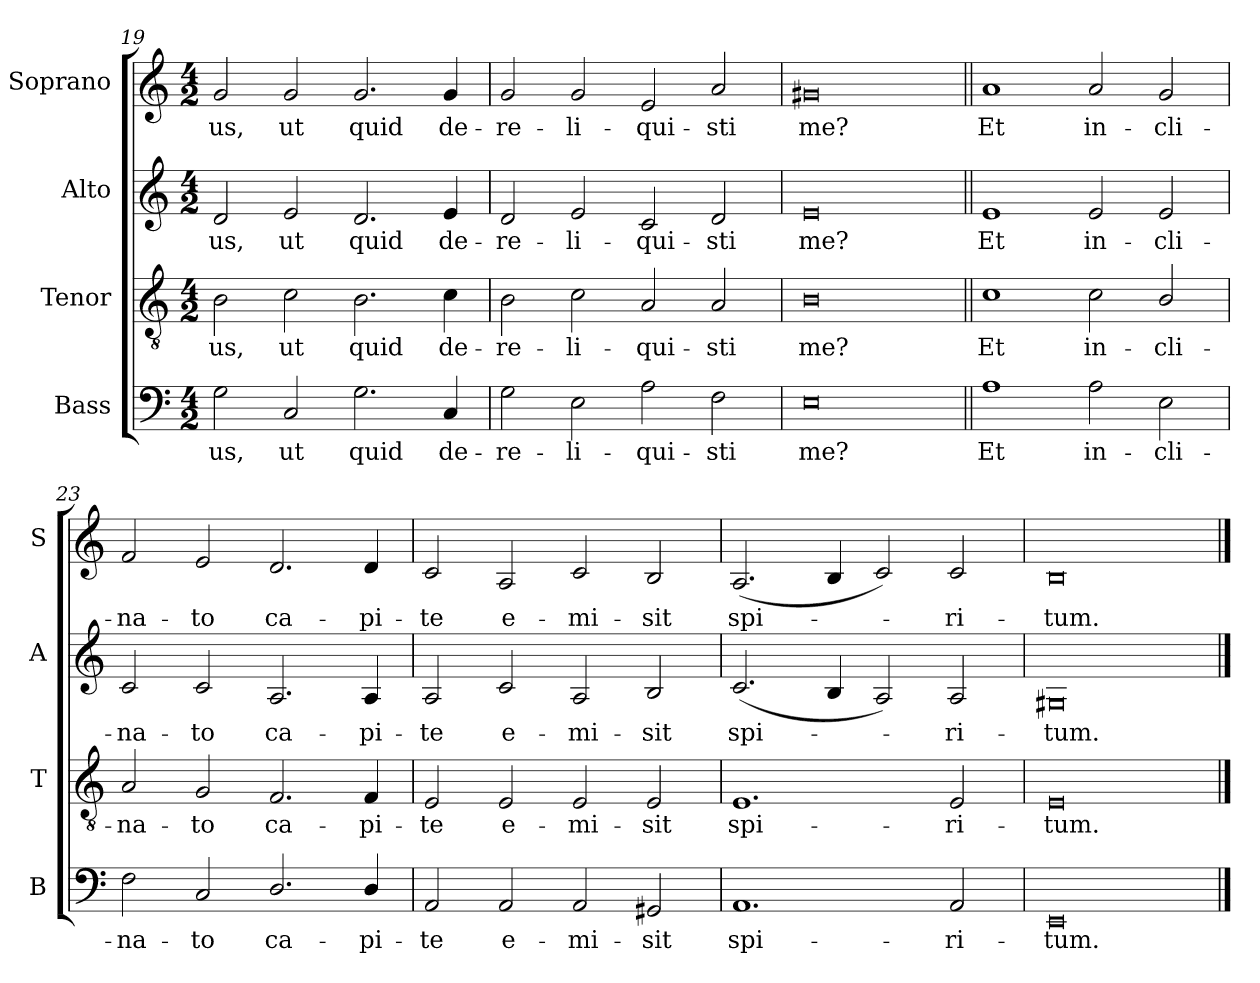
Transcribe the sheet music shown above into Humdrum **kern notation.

**kern	**text	**kern	**text	**kern	**text	**kern	**text
*part4	*part4	*part3	*part3	*part2	*part2	*part1	*part1
*staff4	*staff4	*staff3	*staff3	*staff2	*staff2	*staff1	*staff1
*I"Bass	*	*I"Tenor	*	*I"Alto	*	*I"Soprano	*
*I'B	*	*I'T	*	*I'A	*	*I'S	*
*clefF4	*	*clefGv2	*	*clefG2	*	*clefG2	*
*k[]	*	*k[]	*	*k[]	*	*k[]	*
*C:	*	*C:	*	*C:	*	*C:	*
*M4/2	*	*M4/2	*	*M4/2	*	*M4/2	*
=19	=19	=19	=19	=19	=19	=19	=19
!	!LO:LY:b	!	!LO:LY:b	!	!LO:LY:b	!	!LO:LY:b
2G	-us,	2B	-us,	2d	-us,	2g	-us,
!	!LO:LY:b	!	!LO:LY:b	!	!LO:LY:b	!	!LO:LY:b
2C	ut	2c	ut	2e	ut	2g	ut
!	!LO:LY:b	!	!LO:LY:b	!	!LO:LY:b	!	!LO:LY:b
2.G	quid	2.B	quid	2.d	quid	2.g	quid
!	!LO:LY:b	!	!LO:LY:b	!	!LO:LY:b	!	!LO:LY:b
4C	de-	4c	de-	4e	de-	4g	de-
=20	=20	=20	=20	=20	=20	=20	=20
!	!LO:LY:b	!	!LO:LY:b	!	!LO:LY:b	!	!LO:LY:b
2G	-re-	2B	-re-	2d	-re-	2g	-re-
!	!LO:LY:b	!	!LO:LY:b	!	!LO:LY:b	!	!LO:LY:b
2E	-li-	2c	-li-	2e	-li-	2g	-li-
!	!LO:LY:b	!	!LO:LY:b	!	!LO:LY:b	!	!LO:LY:b
2A	-qui-	2A	-qui-	2c	-qui-	2e	-qui-
!	!LO:LY:b	!	!LO:LY:b	!	!LO:LY:b	!	!LO:LY:b
2F	-sti	2A	-sti	2d	-sti	2a	-sti
=21	=21	=21	=21	=21	=21	=21	=21
!	!LO:LY:b	!	!LO:LY:b	!	!LO:LY:b	!	!LO:LY:b
0E	me?	0B	me?	0e	me?	0g#X	me?
=22||	=22||	=22||	=22||	=22||	=22||	=22||	=22||
!	!LO:LY:b	!	!LO:LY:b	!	!LO:LY:b	!	!LO:LY:b
1A	Et	1c	Et	1e	Et	1a	Et
!	!LO:LY:b	!	!LO:LY:b	!	!LO:LY:b	!	!LO:LY:b
2A	in-	2c	in-	2e	in-	2a	in-
!	!LO:LY:b	!	!LO:LY:b	!	!LO:LY:b	!	!LO:LY:b
2E	-cli-	2B/	-cli-	2e	-cli-	2g	-cli-
=23	=23	=23	=23	=23	=23	=23	=23
!	!LO:LY:b	!	!LO:LY:b	!	!LO:LY:b	!	!LO:LY:b
2F	-na-	2A	-na-	2c	-na-	2f	-na-
!	!LO:LY:b	!	!LO:LY:b	!	!LO:LY:b	!	!LO:LY:b
2C	-to	2G	-to	2c	-to	2e	-to
!	!LO:LY:b	!	!LO:LY:b	!	!LO:LY:b	!	!LO:LY:b
2.D/	ca-	2.F	ca-	2.A	ca-	2.d	ca-
!	!LO:LY:b	!	!LO:LY:b	!	!LO:LY:b	!	!LO:LY:b
4D/	-pi-	4F	-pi-	4A	-pi-	4d	-pi-
=24	=24	=24	=24	=24	=24	=24	=24
!	!LO:LY:b	!	!LO:LY:b	!	!LO:LY:b	!	!LO:LY:b
2AA	-te	2E	-te	2A	-te	2c	-te
!	!LO:LY:b	!	!LO:LY:b	!	!LO:LY:b	!	!LO:LY:b
2AA	e-	2E	e-	2c	e-	2A	e-
!	!LO:LY:b	!	!LO:LY:b	!	!LO:LY:b	!	!LO:LY:b
2AA	-mi-	2E	-mi-	2A	-mi-	2c	-mi-
!	!LO:LY:b	!	!LO:LY:b	!	!LO:LY:b	!	!LO:LY:b
2GG#X	-sit	2E	-sit	2B	-sit	2B	-sit
=25	=25	=25	=25	=25	=25	=25	=25
!	!LO:LY:b	!	!LO:LY:b	!	!LO:LY:b	!	!LO:LY:b
1.AA	spi-	1.E	spi-	(<2.c	spi-	(<2.A	spi-
.	.	.	.	4B	.	4B	.
.	.	.	.	2A)	.	2c)	.
!	!LO:LY:b	!	!LO:LY:b	!	!LO:LY:b	!	!LO:LY:b
2AA	-ri-	2E	-ri-	2A	ri-	2c	ri-
=26	=26	=26	=26	=26	=26	=26	=26
!	!LO:LY:b	!	!LO:LY:b	!	!LO:LY:b	!	!LO:LY:b
0EE	-tum.	0E	-tum.	0G#X	-tum.	0B	-tum.
==	==	==	==	==	==	==	==
*-	*-	*-	*-	*-	*-	*-	*-
